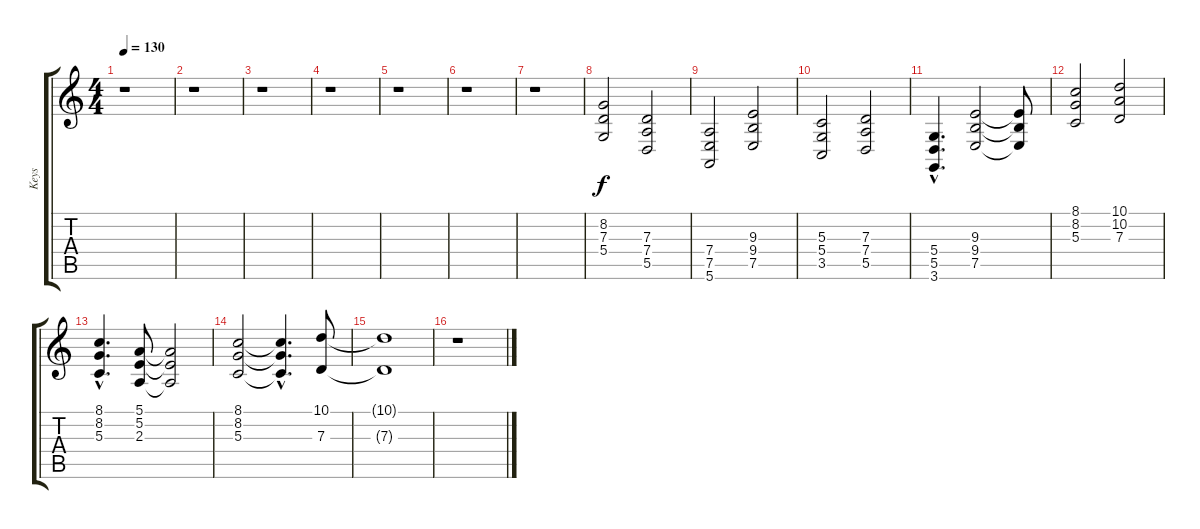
\track ("Keys" "Keys") {instrument drawbarorgan}
\staff {score tabs}
\tuning (E4 B3 G3 D3 A2 E2) {hide}
\ts (4 4)
\tempo 130
\clef g2
\ks c
r.1{dy f} |
r.1 |
r.1 |
r.1 |
r.1 |
r.1 |
r.1 |
(8.2 7.3 5.4).2 (7.3 7.4 5.5).2 |
(7.4 7.5 5.6).2 (9.3 9.4 7.5).2 |
(5.3 5.4 3.5).2 (7.3 7.4 5.5).2 |
(5.4{hac} 5.5{hac} 3.6{hac}).4{d} (9.3 9.4 7.5).2 (9.3{t} 9.4{t} 7.5{t}).8 |
(8.1 8.2 5.3).2 (10.1 10.2 7.3).2 |
(8.1{hac} 8.2{hac} 5.3{hac}).4{d} (5.1 5.2 2.3).8 (5.1{t} 5.2{t} 2.3{t}).2 |
(8.1 8.2 5.3).2 (8.1{hac t} 8.2{hac t} 5.3{hac t}).4{d} (10.1 7.3).8 |
(10.1{t} 7.3{t}).1 |
r.1
